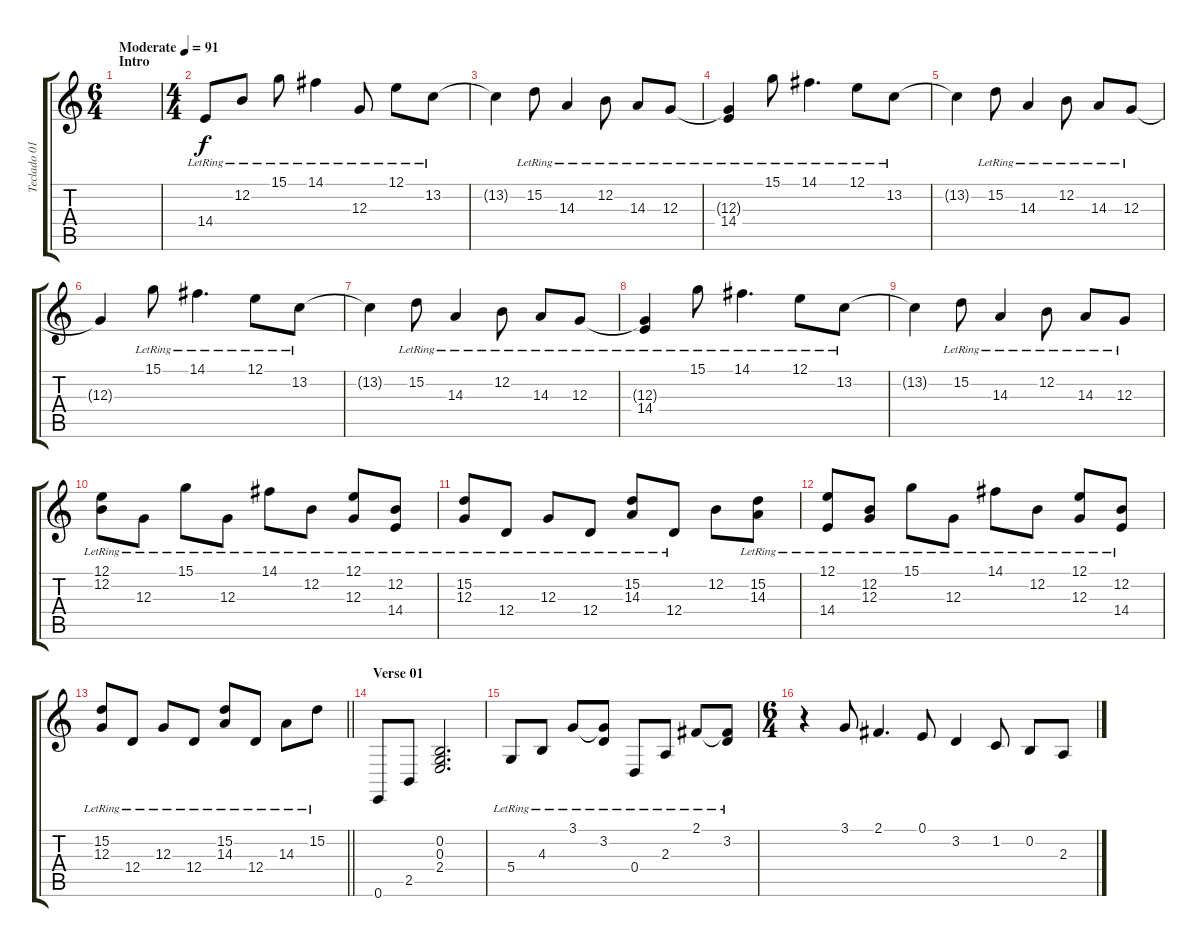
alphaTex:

\track ("Teclado 01" "Teclado 01") {instrument acousticgrandpiano}
\staff {score tabs}
\tuning (E4 B3 G3 D3 A2 E2) {hide}
\ts (6 4)
\section ("" "Intro")
\tempo (91 "Moderate")
\clef g2
\ks c
|
\ts (4 4)
14.4{lr}.8 12.2{lr}.8 15.1{lr}.8 14.1{lr}.4 12.3{lr}.8 12.1{lr}.8 13.2{lr}.8 |
13.2{t}.4 15.2{lr}.8 14.3{lr}.4 12.2{lr}.8 14.3{lr}.8 12.3{lr}.8 |
(12.3{t} 14.4{lr}).4 15.1{lr}.8 14.1{lr}.4{d} 12.1{lr}.8 13.2{lr}.8 |
13.2{t}.4 15.2{lr}.8 14.3{lr}.4 12.2{lr}.8 14.3{lr}.8 12.3{lr}.8 |
12.3{t}.4 15.1{lr}.8 14.1{lr}.4{d} 12.1{lr}.8 13.2{lr}.8 |
13.2{t}.4 15.2{lr}.8 14.3{lr}.4 12.2{lr}.8 14.3{lr}.8 12.3{lr}.8 |
(12.3{t} 14.4{lr}).4 15.1{lr}.8 14.1{lr}.4{d} 12.1{lr}.8 13.2{lr}.8 |
13.2{t}.4 15.2{lr}.8 14.3{lr}.4 12.2{lr}.8 14.3{lr}.8 12.3{lr}.8 |
(12.1{lr} 12.2{lr}).8 12.3{lr}.8 15.1{lr}.8 12.3{lr}.8 14.1{lr}.8 12.2{lr}.8 (12.1{lr} 12.3{lr}).8 (12.2{lr} 14.4{lr}).8 |
(15.2{lr} 12.3{lr}).8 12.4{lr}.8 12.3{lr}.8 12.4{lr}.8 (15.2{lr} 14.3{lr}).8 12.4{lr}.8 12.2.8 (15.2{lr} 14.3).8 |
(12.1{lr} 14.4).8 (12.2{lr} 12.3{lr}).8 15.1{lr}.8 12.3{lr}.8 14.1{lr}.8 12.2{lr}.8 (12.1{lr} 12.3{lr}).8 (12.2{lr} 14.4{lr}).8 |
\barLineRight lightlight
(15.2{lr} 12.3{lr}).8 12.4{lr}.8 12.3{lr}.8 12.4{lr}.8 (15.2{lr} 14.3{lr}).8 12.4{lr}.8 14.3{lr}.8 15.2{lr}.8 |
\section ("" "Verse 01")
0.6.8 2.5.8 (0.2 0.3 2.4).2{d} |
5.4{lr}.8 4.3{lr}.8 3.1{lr}.8 (3.1{t} 3.2{lr}).8 0.4{lr}.8 2.3{lr}.8 2.1{lr}.8 (2.1{t} 3.2{lr}).8 |
\ts (6 4)
r.4 3.1.8 2.1.4{d} 0.1.8 3.2.4 1.2.8 0.2.8 2.3.8
